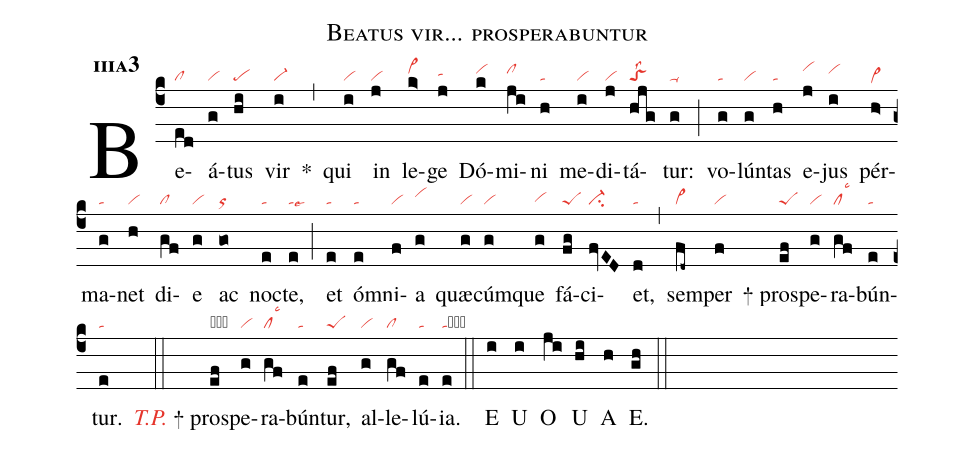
name:Beatus vir... prosperabuntur;
office-part:an;
mode:3a3;
nabc-lines:1;
%%
initial-style: 1;
name: Beatus vir... prosperabuntur ;
mode: 1;
office-part: Antiphona;
annotation: Ant.;
annotation: iii a 2;
nabc-lines:1;
%%
(c4) Be(ed|cl)á(g|vi)tus(hi|pe) vir(i|vi-) <sp>*</sp>(,) qui(i|vi) in(j|vi) le(k>|vi>hi)ge(j|tahh) Dó(k|vihi)mi(ji|clhi)ni(h|ta) me(i|vi)di(j|vi)tá(hjg|toSlss2)tur:(g|ta-) (;) vo(g|ta)lún(g|vi)tas(h|ta) e(j|vihj)jus(i|vihi) pér(h>|vi>he)ma(g|ta)net(h|vi) di(gf|cl)e(g|vi) ac(go|or) noc(e|ta)te,(e|talse9) (;) et(e|ta) óm(e|ta)ni(f|vi)a(g|vihi) quæ(g|vi)cúm(g|vi)que(g|vihg) fá(fg|peS)ci(fvED|ci-)et,(d|ta) (,) sem(fd~|vi>)per(f|vi) <sp>+</sp> pro(ef|peS)spe(g|vi)ra(gf|cllsc3)bún(e|ta)tur.(e|ta) (::) <c><i>T.P.</i></c> <sp>+</sp> pro(ef|obpeS)spe(g|vi)ra(gf|cllsc3)bún(e|ta)tur,(ef|peS) al(g|vi)le(gf|cl)lú(e|ta){ia}.(e|tacb) (::)
<eu> E(i) U(i) O(ji) U(hi) A(h) E.(gh) </eu> (::)
